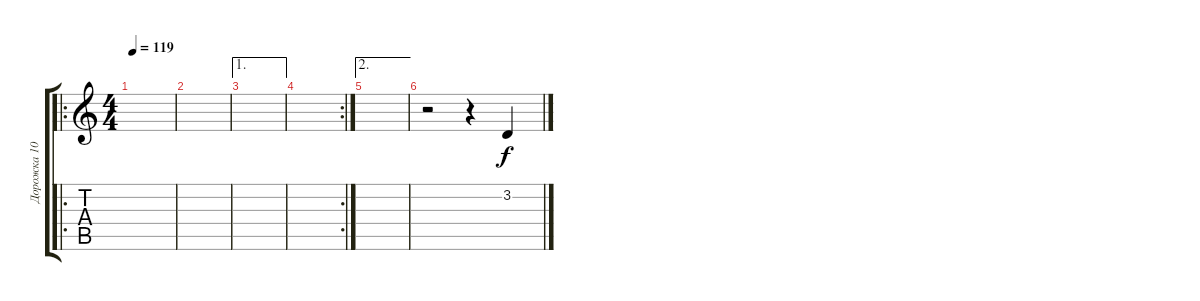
\track ("Дорожка 10" "Дорожка 10") {instrument reversecymbal}
\staff {score tabs}
\tuning (E4 B3 G3 D3 A2 E2) {hide}
\ro
\ts (4 4)
\tempo 119
\clef g2
\ks c
|
|
\ae 1
|
\rc 2
|
\ae 2
|
r.2 r.4 3.2.4
